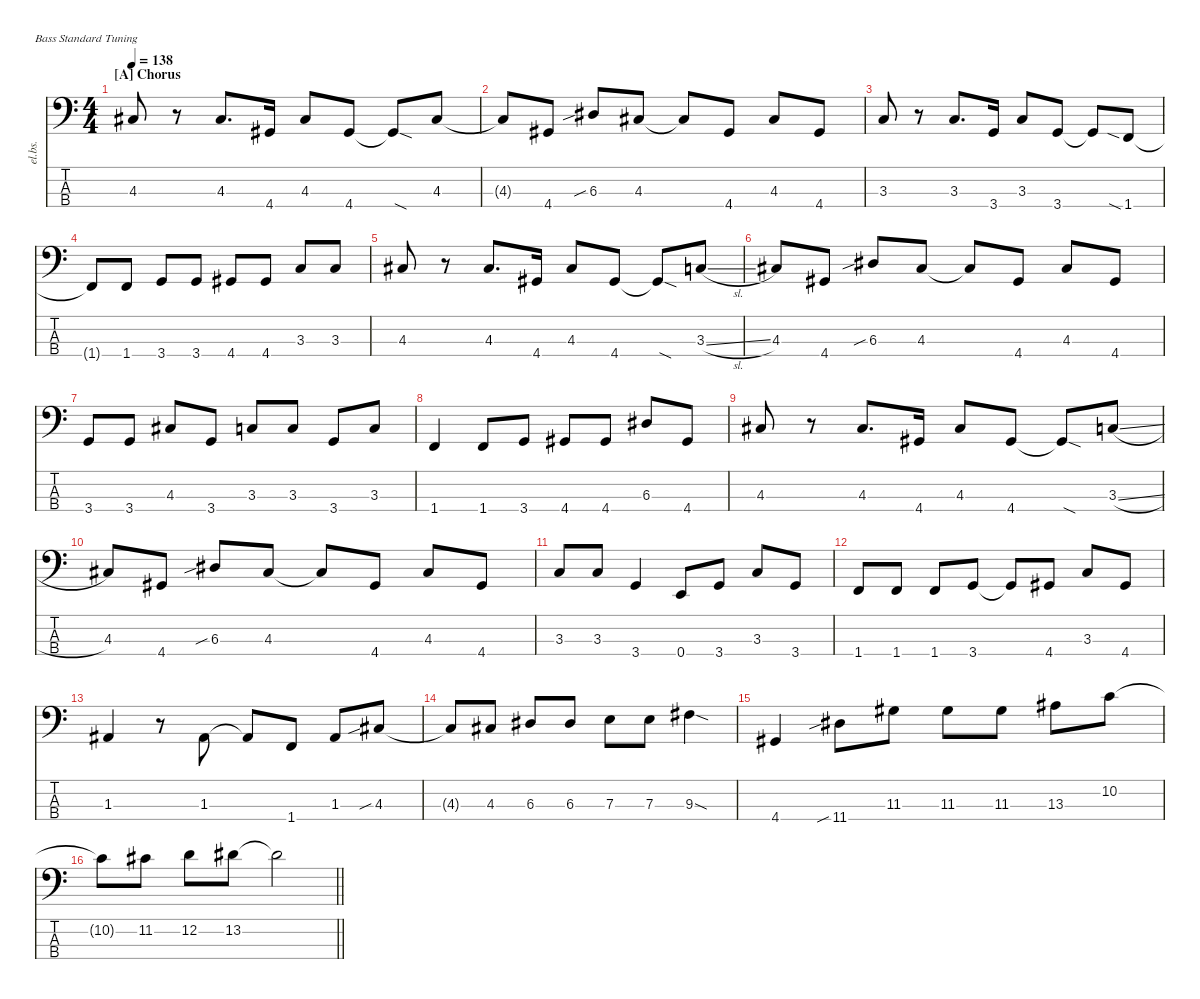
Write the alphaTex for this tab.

\defaultSystemsLayout 4
\hideDynamics
\bracketExtendMode nobrackets
\track ("Electric Bass" "el.bs.") {instrument electricbassfinger}
\staff {score tabs}
\tuning (G2 D2 A1 E1)
\ts (4 4)
\section ("A" "Chorus")
\tempo 138
\clef f4
\ks c
4.3{acc #}.8{dy mf beam Up} r.8{beam Down} 4.3{acc #}.8{d beam Up} 4.4{acc #}.16{beam Up} 4.3{acc #}.8{beam Up} 4.4{acc #}.8{beam Up} 4.4{sod t acc #}.8{beam Up} 4.3{acc #}.8{beam Up} |
4.3{t acc #}.8{beam Up} 4.4{acc #}.8{beam Up} 6.3{sib acc #}.8{beam Up} 4.3{acc #}.8{beam Up} 4.3{t acc #}.8{beam Up} 4.4{acc #}.8{beam Up} 4.3{acc #}.8{beam Up} 4.4{acc #}.8{beam Up} |
3.3.8{beam Up} r.8{beam Down} 3.3.8{d beam Up} 3.4.16{beam Up} 3.3.8{beam Up} 3.4.8{beam Up} 3.4{t}.8{beam Up} 1.4{sia}.8{beam Up} |
1.4{t}.8{beam Up} 1.4.8{beam Up} 3.4.8{beam Up} 3.4.8{beam Up} 4.4{acc #}.8{beam Up} 4.4{acc #}.8{beam Up} 3.3.8{beam Up} 3.3.8{beam Up} |
4.3{acc #}.8{beam Up} r.8{beam Down} 4.3{acc #}.8{d beam Up} 4.4{acc #}.16{beam Up} 4.3{acc #}.8{beam Up} 4.4{acc #}.8{beam Up} 4.4{sod t acc #}.8{beam Up} 3.3{sl}.8{beam Up} |
4.3{acc #}.8{beam Up} 4.4{acc #}.8{beam Up} 6.3{sib acc #}.8{beam Up} 4.3{acc #}.8{beam Up} 4.3{t acc #}.8{beam Up} 4.4{acc #}.8{beam Up} 4.3{acc #}.8{beam Up} 4.4{acc #}.8{beam Up} |
3.4.8{beam Up} 3.4.8{beam Up} 4.3{acc #}.8{beam Up} 3.4.8{beam Up} 3.3.8{beam Up} 3.3.8{beam Up} 3.4.8{beam Up} 3.3.8{beam Up} |
1.4.4{beam Up} 1.4.8{beam Up} 3.4.8{beam Up} 4.4{acc #}.8{beam Up} 4.4{acc #}.8{beam Up} 6.3{acc #}.8{beam Up} 4.4{acc #}.8{beam Up} |
4.3{acc #}.8{beam Up} r.8{beam Down} 4.3{acc #}.8{d beam Up} 4.4{acc #}.16{beam Up} 4.3{acc #}.8{beam Up} 4.4{acc #}.8{beam Up} 4.4{sod t acc #}.8{beam Up} 3.3{sl}.8{beam Up} |
4.3{acc #}.8{beam Up} 4.4{acc #}.8{beam Up} 6.3{sib acc #}.8{beam Up} 4.3{acc #}.8{beam Up} 4.3{t acc #}.8{beam Up} 4.4{acc #}.8{beam Up} 4.3{acc #}.8{beam Up} 4.4{acc #}.8{beam Up} |
3.3.8{beam Up} 3.3.8{beam Up} 3.4.4{beam Up} 0.4.8{beam Up} 3.4.8{beam Up} 3.3.8{beam Up} 3.4.8{beam Up} |
1.4.8{beam Up} 1.4.8{beam Up} 1.4.8{beam Up} 3.4.8{beam Up} 3.4{t}.8{beam Up} 4.4{acc #}.8{beam Up} 3.3.8{beam Up} 4.4{acc #}.8{beam Up} |
1.3{acc #}.4{beam Up} r.8{beam Down} 1.3{acc #}.8{beam Up} 1.3{t acc #}.8{beam Up} 1.4.8{beam Up} 1.3{acc #}.8{beam Up} 4.3{sib acc #}.8{beam Up} |
4.3{t acc #}.8{beam Up} 4.3{acc #}.8{beam Up} 6.3{acc #}.8{beam Up} 6.3{acc #}.8{beam Up} 7.3.8{beam Down} 7.3.8{beam Down} 9.3{sod acc #}.4{beam Down} |
4.4{acc #}.4{beam Up} 11.4{sib acc #}.8{beam Down} 11.3{acc #}.8{beam Down} 11.3{acc #}.8{beam Down} 11.3{acc #}.8{beam Down} 13.3{acc #}.8{beam Down} 10.2.8{beam Down} |
\barLineRight lightlight
10.2{t}.8{beam Down} 11.2{acc #}.8{beam Down} 12.2.8{beam Down} 13.2{acc #}.8{beam Down} 13.2{t acc #}.2{beam Down}
